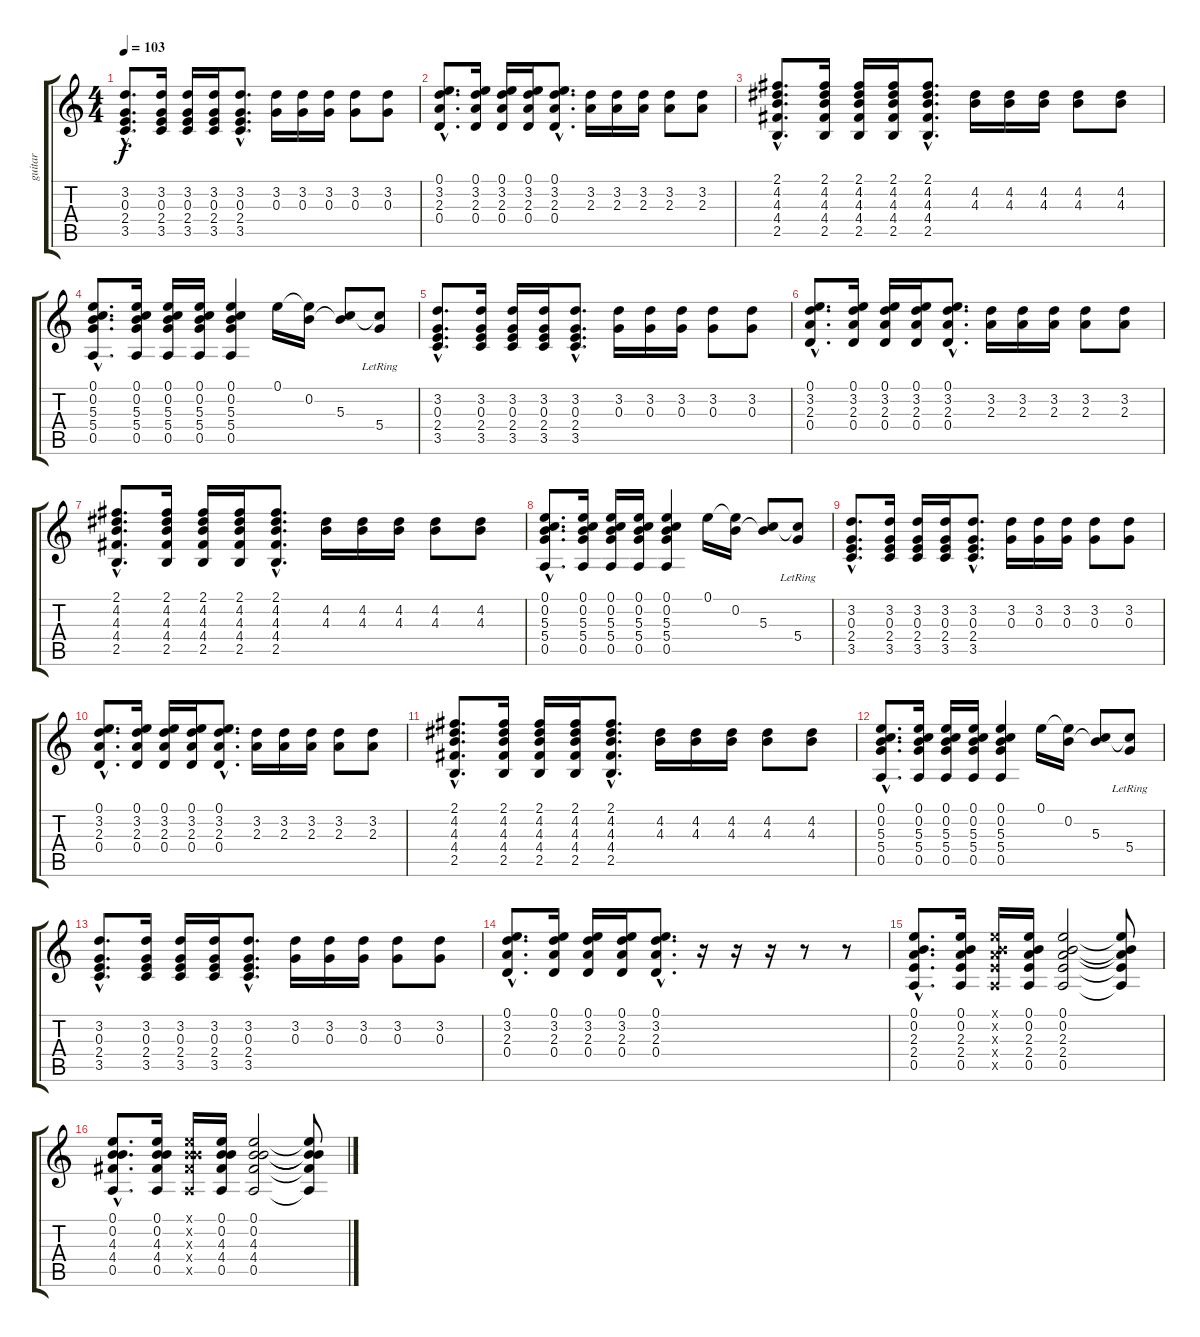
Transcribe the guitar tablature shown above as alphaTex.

\track ("guitar" "guitar") {instrument acousticguitarsteel}
\staff {score tabs}
\tuning (E4 B3 G3 D3 A2 E2) {hide}
\ts (4 4)
\tempo 103
\clef g2
\ks c
(3.2{hac} 0.3{hac} 2.4{hac} 3.5{hac}).8{d dy f} (3.2 0.3 2.4 3.5).16 (3.2 0.3 2.4 3.5).16 (3.2 0.3 2.4 3.5).16 (3.2{hac} 0.3{hac} 2.4{hac} 3.5{hac}).8{d} (3.2 0.3).16 (3.2 0.3).16 (3.2 0.3).16 (3.2 0.3).8 (3.2 0.3).8 |
(0.1{hac} 3.2{hac} 2.3{hac} 0.4{hac}).8{d} (0.1 3.2 2.3 0.4).16 (0.1 3.2 2.3 0.4).16 (0.1 3.2 2.3 0.4).16 (0.1{hac} 3.2{hac} 2.3{hac} 0.4{hac}).8{d} (3.2 2.3).16 (3.2 2.3).16 (3.2 2.3).16 (3.2 2.3).8 (3.2 2.3).8 |
(2.1{hac} 4.2{hac} 4.3{hac} 4.4{hac} 2.5{hac}).8{d} (2.1 4.2 4.3 4.4 2.5).16 (2.1 4.2 4.3 4.4 2.5).16 (2.1 4.2 4.3 4.4 2.5).16 (2.1{hac} 4.2{hac} 4.3{hac} 4.4{hac} 2.5{hac}).8{d} (4.2 4.3).16 (4.2 4.3).16 (4.2 4.3).16 (4.2 4.3).8 (4.2 4.3).8 |
(0.1{hac} 0.2{hac} 5.3{hac} 5.4{hac} 0.5{hac}).8{d} (0.1 0.2 5.3 5.4 0.5).16 (0.1 0.2 5.3 5.4 0.5).16 (0.1 0.2 5.3 5.4 0.5).16 (0.1 0.2 5.3 5.4 0.5).4 0.1.16 (0.1{t} 0.2).16 (0.2{t} 5.3).8 (5.3{t} 5.4{lr}).8 |
(3.2{hac} 0.3{hac} 2.4{hac} 3.5{hac}).8{d} (3.2 0.3 2.4 3.5).16 (3.2 0.3 2.4 3.5).16 (3.2 0.3 2.4 3.5).16 (3.2{hac} 0.3{hac} 2.4{hac} 3.5{hac}).8{d} (3.2 0.3).16 (3.2 0.3).16 (3.2 0.3).16 (3.2 0.3).8 (3.2 0.3).8 |
(0.1{hac} 3.2{hac} 2.3{hac} 0.4{hac}).8{d} (0.1 3.2 2.3 0.4).16 (0.1 3.2 2.3 0.4).16 (0.1 3.2 2.3 0.4).16 (0.1{hac} 3.2{hac} 2.3{hac} 0.4{hac}).8{d} (3.2 2.3).16 (3.2 2.3).16 (3.2 2.3).16 (3.2 2.3).8 (3.2 2.3).8 |
(2.1{hac} 4.2{hac} 4.3{hac} 4.4{hac} 2.5{hac}).8{d} (2.1 4.2 4.3 4.4 2.5).16 (2.1 4.2 4.3 4.4 2.5).16 (2.1 4.2 4.3 4.4 2.5).16 (2.1{hac} 4.2{hac} 4.3{hac} 4.4{hac} 2.5{hac}).8{d} (4.2 4.3).16 (4.2 4.3).16 (4.2 4.3).16 (4.2 4.3).8 (4.2 4.3).8 |
(0.1{hac} 0.2{hac} 5.3{hac} 5.4{hac} 0.5{hac}).8{d} (0.1 0.2 5.3 5.4 0.5).16 (0.1 0.2 5.3 5.4 0.5).16 (0.1 0.2 5.3 5.4 0.5).16 (0.1 0.2 5.3 5.4 0.5).4 0.1.16 (0.1{t} 0.2).16 (0.2{t} 5.3).8 (5.3{t} 5.4{lr}).8 |
(3.2{hac} 0.3{hac} 2.4{hac} 3.5{hac}).8{d} (3.2 0.3 2.4 3.5).16 (3.2 0.3 2.4 3.5).16 (3.2 0.3 2.4 3.5).16 (3.2{hac} 0.3{hac} 2.4{hac} 3.5{hac}).8{d} (3.2 0.3).16 (3.2 0.3).16 (3.2 0.3).16 (3.2 0.3).8 (3.2 0.3).8 |
(0.1{hac} 3.2{hac} 2.3{hac} 0.4{hac}).8{d} (0.1 3.2 2.3 0.4).16 (0.1 3.2 2.3 0.4).16 (0.1 3.2 2.3 0.4).16 (0.1{hac} 3.2{hac} 2.3{hac} 0.4{hac}).8{d} (3.2 2.3).16 (3.2 2.3).16 (3.2 2.3).16 (3.2 2.3).8 (3.2 2.3).8 |
(2.1{hac} 4.2{hac} 4.3{hac} 4.4{hac} 2.5{hac}).8{d} (2.1 4.2 4.3 4.4 2.5).16 (2.1 4.2 4.3 4.4 2.5).16 (2.1 4.2 4.3 4.4 2.5).16 (2.1{hac} 4.2{hac} 4.3{hac} 4.4{hac} 2.5{hac}).8{d} (4.2 4.3).16 (4.2 4.3).16 (4.2 4.3).16 (4.2 4.3).8 (4.2 4.3).8 |
(0.1{hac} 0.2{hac} 5.3{hac} 5.4{hac} 0.5{hac}).8{d} (0.1 0.2 5.3 5.4 0.5).16 (0.1 0.2 5.3 5.4 0.5).16 (0.1 0.2 5.3 5.4 0.5).16 (0.1 0.2 5.3 5.4 0.5).4 0.1.16 (0.1{t} 0.2).16 (0.2{t} 5.3).8 (5.3{t} 5.4{lr}).8 |
(3.2{hac} 0.3{hac} 2.4{hac} 3.5{hac}).8{d} (3.2 0.3 2.4 3.5).16 (3.2 0.3 2.4 3.5).16 (3.2 0.3 2.4 3.5).16 (3.2{hac} 0.3{hac} 2.4{hac} 3.5{hac}).8{d} (3.2 0.3).16 (3.2 0.3).16 (3.2 0.3).16 (3.2 0.3).8 (3.2 0.3).8 |
(0.1{hac} 3.2{hac} 2.3{hac} 0.4{hac}).8{d} (0.1 3.2 2.3 0.4).16 (0.1 3.2 2.3 0.4).16 (0.1 3.2 2.3 0.4).16 (0.1{hac} 3.2{hac} 2.3{hac} 0.4{hac}).8{d} r.16 r.16 r.16 r.8 r.8 |
(0.1{hac} 0.2{hac} 2.3{hac} 2.4{hac} 0.5{hac}).8{d} (0.1 0.2 2.3 2.4 0.5).16 (0.1{x} 0.2{x} 2.3{x} 2.4{x} 0.5{x}).16 (0.1 0.2 2.3 2.4 0.5).16 (0.1 0.2 2.3 2.4 0.5).2 (0.1{t} 0.2{t} 2.3{t} 2.4{t} 0.5{t}).8 |
(0.1{hac} 0.2{hac} 4.3{hac} 4.4{hac} 0.5{hac}).8{d} (0.1 0.2 4.3 4.4 0.5).16 (0.1{x} 0.2{x} 4.3{x} 4.4{x} 0.5{x}).16 (0.1 0.2 4.3 4.4 0.5).16 (0.1 0.2 4.3 4.4 0.5).2 (0.1{t} 0.2{t} 4.3{t} 4.4{t} 0.5{t}).8
